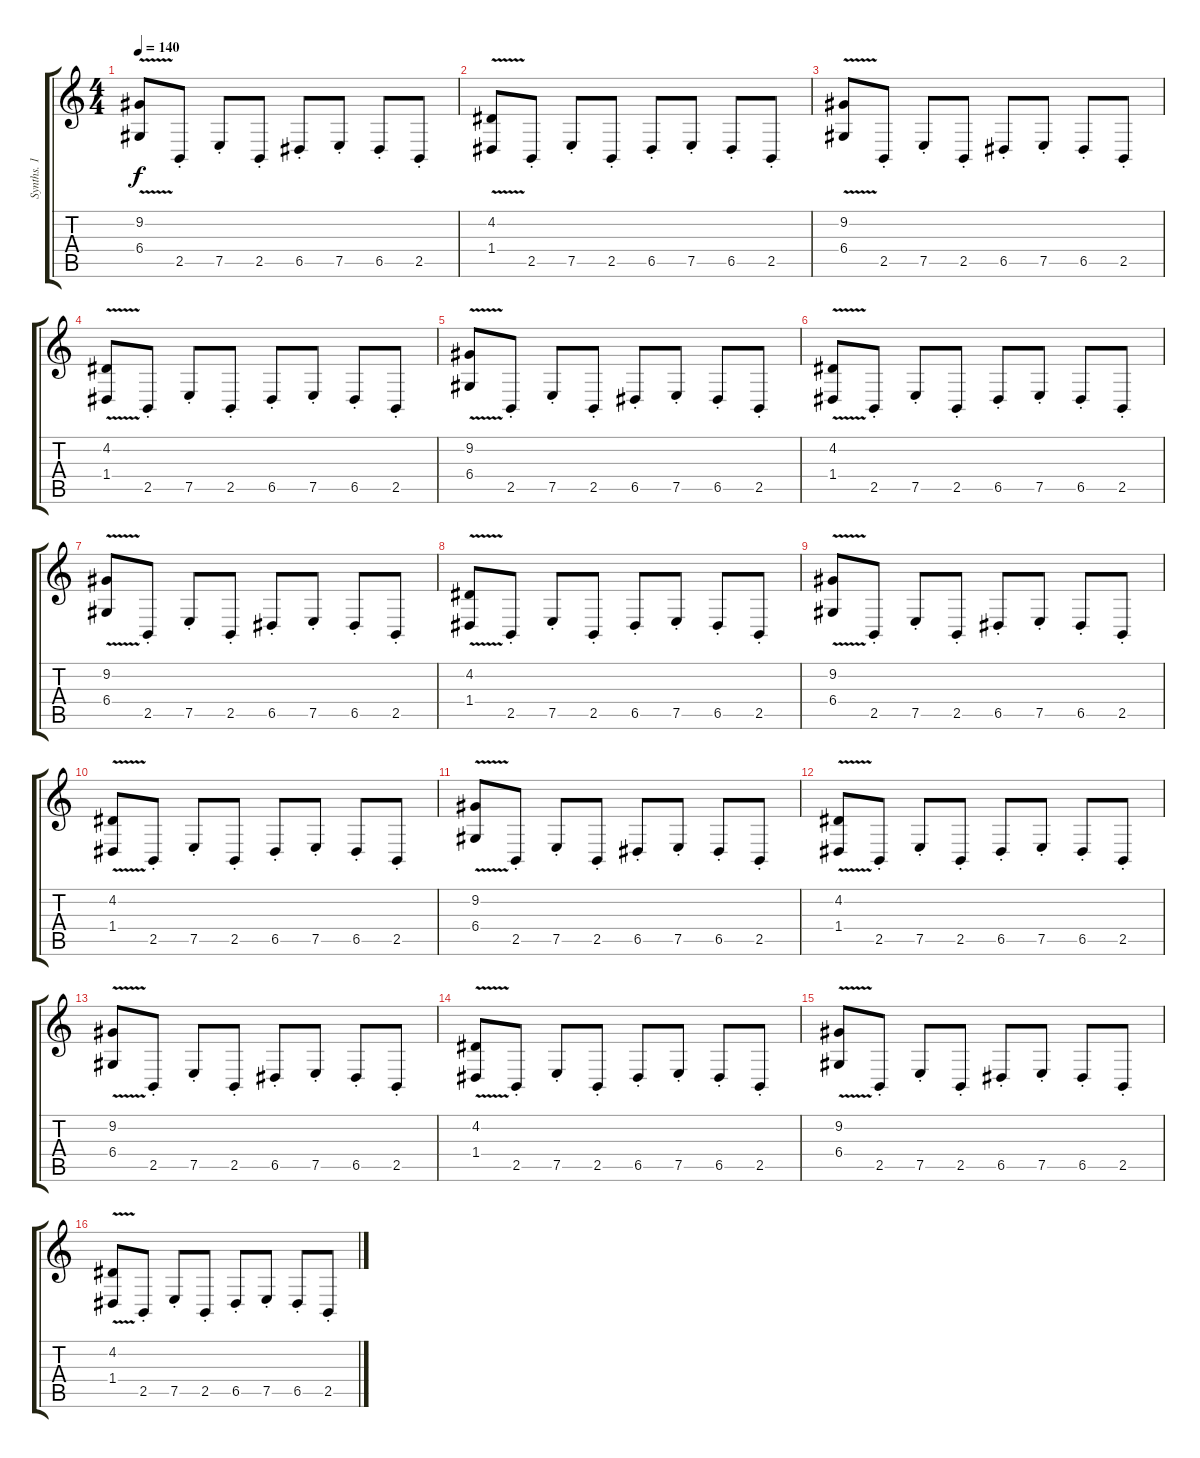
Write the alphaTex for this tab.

\track ("Synths. 1" "Synths. 1") {instrument lead2sawtooth}
\staff {score tabs}
\tuning (E4 B3 G3 D3 A2 E2) {hide}
\ts (4 4)
\tempo 140
\clef g2
\ks c
(9.2{v} 6.4{v}).8{dy f} 2.5{st}.8 7.5{st}.8 2.5{st}.8 6.5{st}.8 7.5{st}.8 6.5{st}.8 2.5{st}.8 |
(4.2{v} 1.4{v}).8 2.5{st}.8 7.5{st}.8 2.5{st}.8 6.5{st}.8 7.5{st}.8 6.5{st}.8 2.5{st}.8 |
(9.2{v} 6.4{v}).8 2.5{st}.8 7.5{st}.8 2.5{st}.8 6.5{st}.8 7.5{st}.8 6.5{st}.8 2.5{st}.8 |
(4.2{v} 1.4{v}).8 2.5{st}.8 7.5{st}.8 2.5{st}.8 6.5{st}.8 7.5{st}.8 6.5{st}.8 2.5{st}.8 |
(9.2{v} 6.4{v}).8 2.5{st}.8 7.5{st}.8 2.5{st}.8 6.5{st}.8 7.5{st}.8 6.5{st}.8 2.5{st}.8 |
(4.2{v} 1.4{v}).8 2.5{st}.8 7.5{st}.8 2.5{st}.8 6.5{st}.8 7.5{st}.8 6.5{st}.8 2.5{st}.8 |
(9.2{v} 6.4{v}).8 2.5{st}.8 7.5{st}.8 2.5{st}.8 6.5{st}.8 7.5{st}.8 6.5{st}.8 2.5{st}.8 |
(4.2{v} 1.4{v}).8 2.5{st}.8 7.5{st}.8 2.5{st}.8 6.5{st}.8 7.5{st}.8 6.5{st}.8 2.5{st}.8 |
(9.2{v} 6.4{v}).8 2.5{st}.8 7.5{st}.8 2.5{st}.8 6.5{st}.8 7.5{st}.8 6.5{st}.8 2.5{st}.8 |
(4.2{v} 1.4{v}).8 2.5{st}.8 7.5{st}.8 2.5{st}.8 6.5{st}.8 7.5{st}.8 6.5{st}.8 2.5{st}.8 |
(9.2{v} 6.4{v}).8 2.5{st}.8 7.5{st}.8 2.5{st}.8 6.5{st}.8 7.5{st}.8 6.5{st}.8 2.5{st}.8 |
(4.2{v} 1.4{v}).8 2.5{st}.8 7.5{st}.8 2.5{st}.8 6.5{st}.8 7.5{st}.8 6.5{st}.8 2.5{st}.8 |
(9.2{v} 6.4{v}).8 2.5{st}.8 7.5{st}.8 2.5{st}.8 6.5{st}.8 7.5{st}.8 6.5{st}.8 2.5{st}.8 |
(4.2{v} 1.4{v}).8 2.5{st}.8 7.5{st}.8 2.5{st}.8 6.5{st}.8 7.5{st}.8 6.5{st}.8 2.5{st}.8 |
(9.2{v} 6.4{v}).8 2.5{st}.8 7.5{st}.8 2.5{st}.8 6.5{st}.8 7.5{st}.8 6.5{st}.8 2.5{st}.8 |
(4.2{v} 1.4{v}).8 2.5{st}.8 7.5{st}.8 2.5{st}.8 6.5{st}.8 7.5{st}.8 6.5{st}.8 2.5{st}.8
